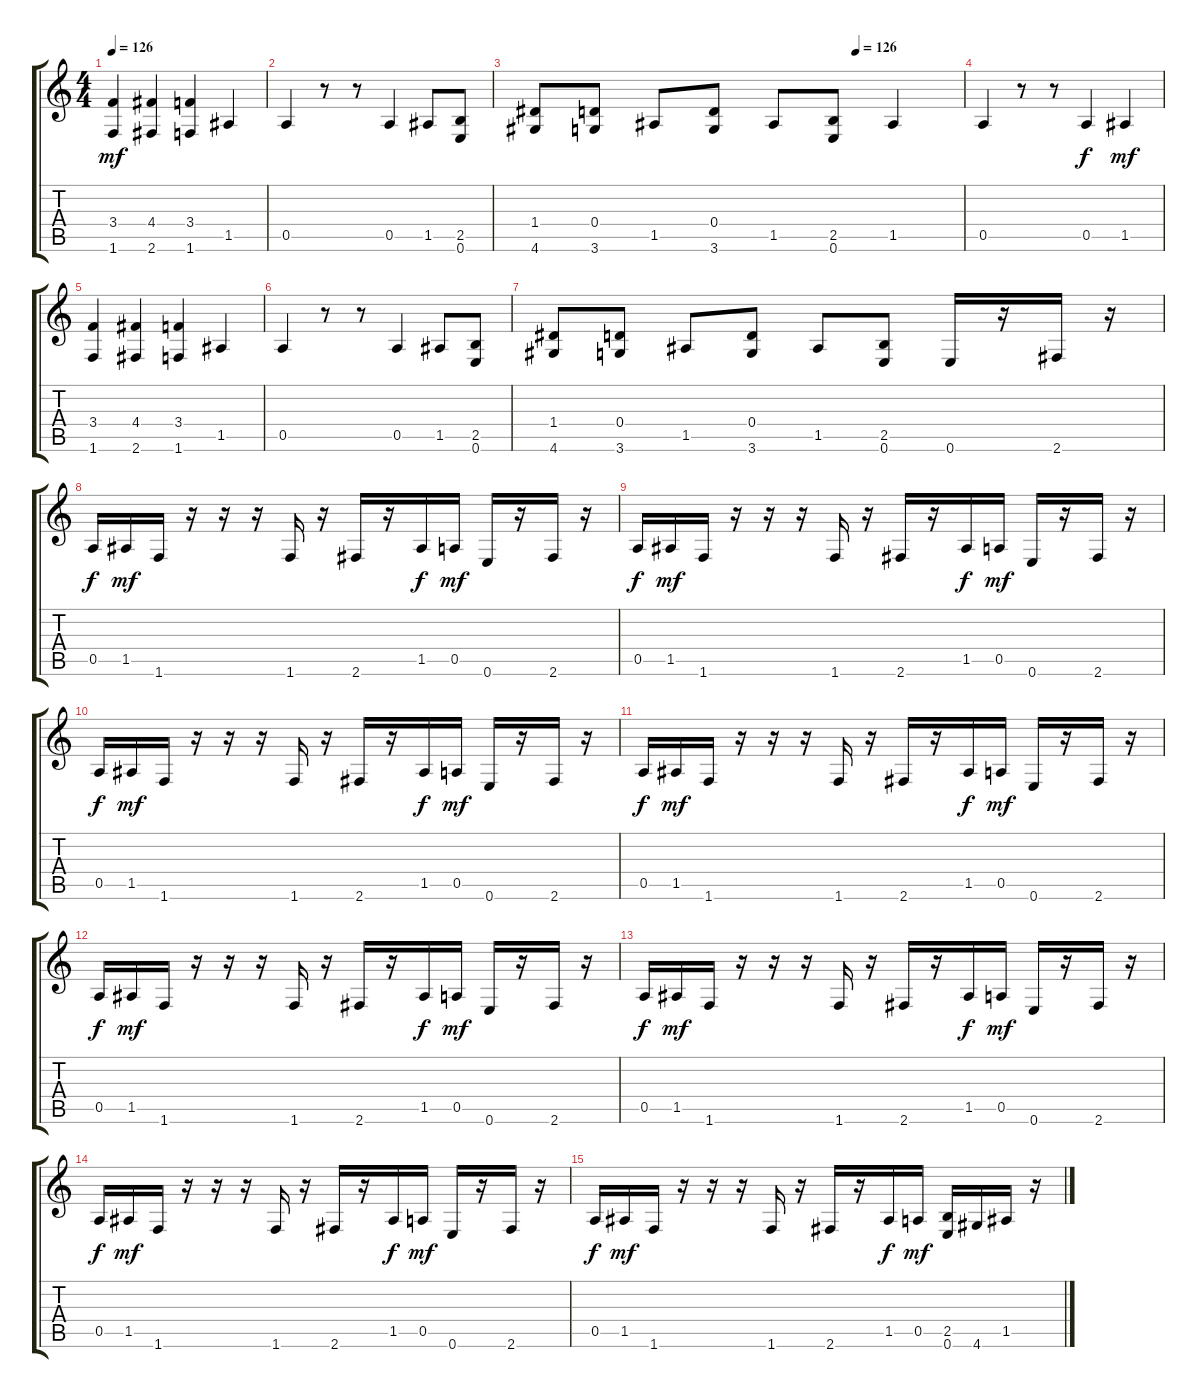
\track "" {instrument distortionguitar}
\staff {score tabs}
\tuning (E4 B3 G3 D3 A2 E2) {hide}
\ts (4 4)
\tempo 126
\clef g2
\ks c
(3.4 1.6).4{dy mf} (4.4 2.6).4 (3.4 1.6).4 1.5.4 |
0.5.4 r.8 r.8 0.5.4 1.5.8 (2.5 0.6).8 |
\tempo (126 0.75)
(1.4 4.6).8 (0.4 3.6).8 1.5.8 (0.4 3.6).8 1.5.8 (2.5 0.6).8 1.5.4 |
0.5.4 r.8 r.8 0.5.4{dy f} 1.5.4{dy mf} |
(3.4 1.6).4 (4.4 2.6).4 (3.4 1.6).4 1.5.4 |
0.5.4 r.8 r.8 0.5.4 1.5.8 (2.5 0.6).8 |
(1.4 4.6).8 (0.4 3.6).8 1.5.8 (0.4 3.6).8 1.5.8 (2.5 0.6).8 0.6.16 r.16 2.6.16 r.16 |
0.5.16{dy f} 1.5.16{dy mf} 1.6.16 r.16 r.16 r.16 1.6.16 r.16 2.6.16 r.16 1.5.16{dy f} 0.5.16{dy mf} 0.6.16 r.16 2.6.16 r.16 |
0.5.16{dy f} 1.5.16{dy mf} 1.6.16 r.16 r.16 r.16 1.6.16 r.16 2.6.16 r.16 1.5.16{dy f} 0.5.16{dy mf} 0.6.16 r.16 2.6.16 r.16 |
0.5.16{dy f} 1.5.16{dy mf} 1.6.16 r.16 r.16 r.16 1.6.16 r.16 2.6.16 r.16 1.5.16{dy f} 0.5.16{dy mf} 0.6.16 r.16 2.6.16 r.16 |
0.5.16{dy f} 1.5.16{dy mf} 1.6.16 r.16 r.16 r.16 1.6.16 r.16 2.6.16 r.16 1.5.16{dy f} 0.5.16{dy mf} 0.6.16 r.16 2.6.16 r.16 |
0.5.16{dy f} 1.5.16{dy mf} 1.6.16 r.16 r.16 r.16 1.6.16 r.16 2.6.16 r.16 1.5.16{dy f} 0.5.16{dy mf} 0.6.16 r.16 2.6.16 r.16 |
0.5.16{dy f} 1.5.16{dy mf} 1.6.16 r.16 r.16 r.16 1.6.16 r.16 2.6.16 r.16 1.5.16{dy f} 0.5.16{dy mf} 0.6.16 r.16 2.6.16 r.16 |
0.5.16{dy f} 1.5.16{dy mf} 1.6.16 r.16 r.16 r.16 1.6.16 r.16 2.6.16 r.16 1.5.16{dy f} 0.5.16{dy mf} 0.6.16 r.16 2.6.16 r.16 |
0.5.16{dy f} 1.5.16{dy mf} 1.6.16 r.16 r.16 r.16 1.6.16 r.16 2.6.16 r.16 1.5.16{dy f} 0.5.16{dy mf} (2.5 0.6).16 4.6.16 1.5.16 r.16
